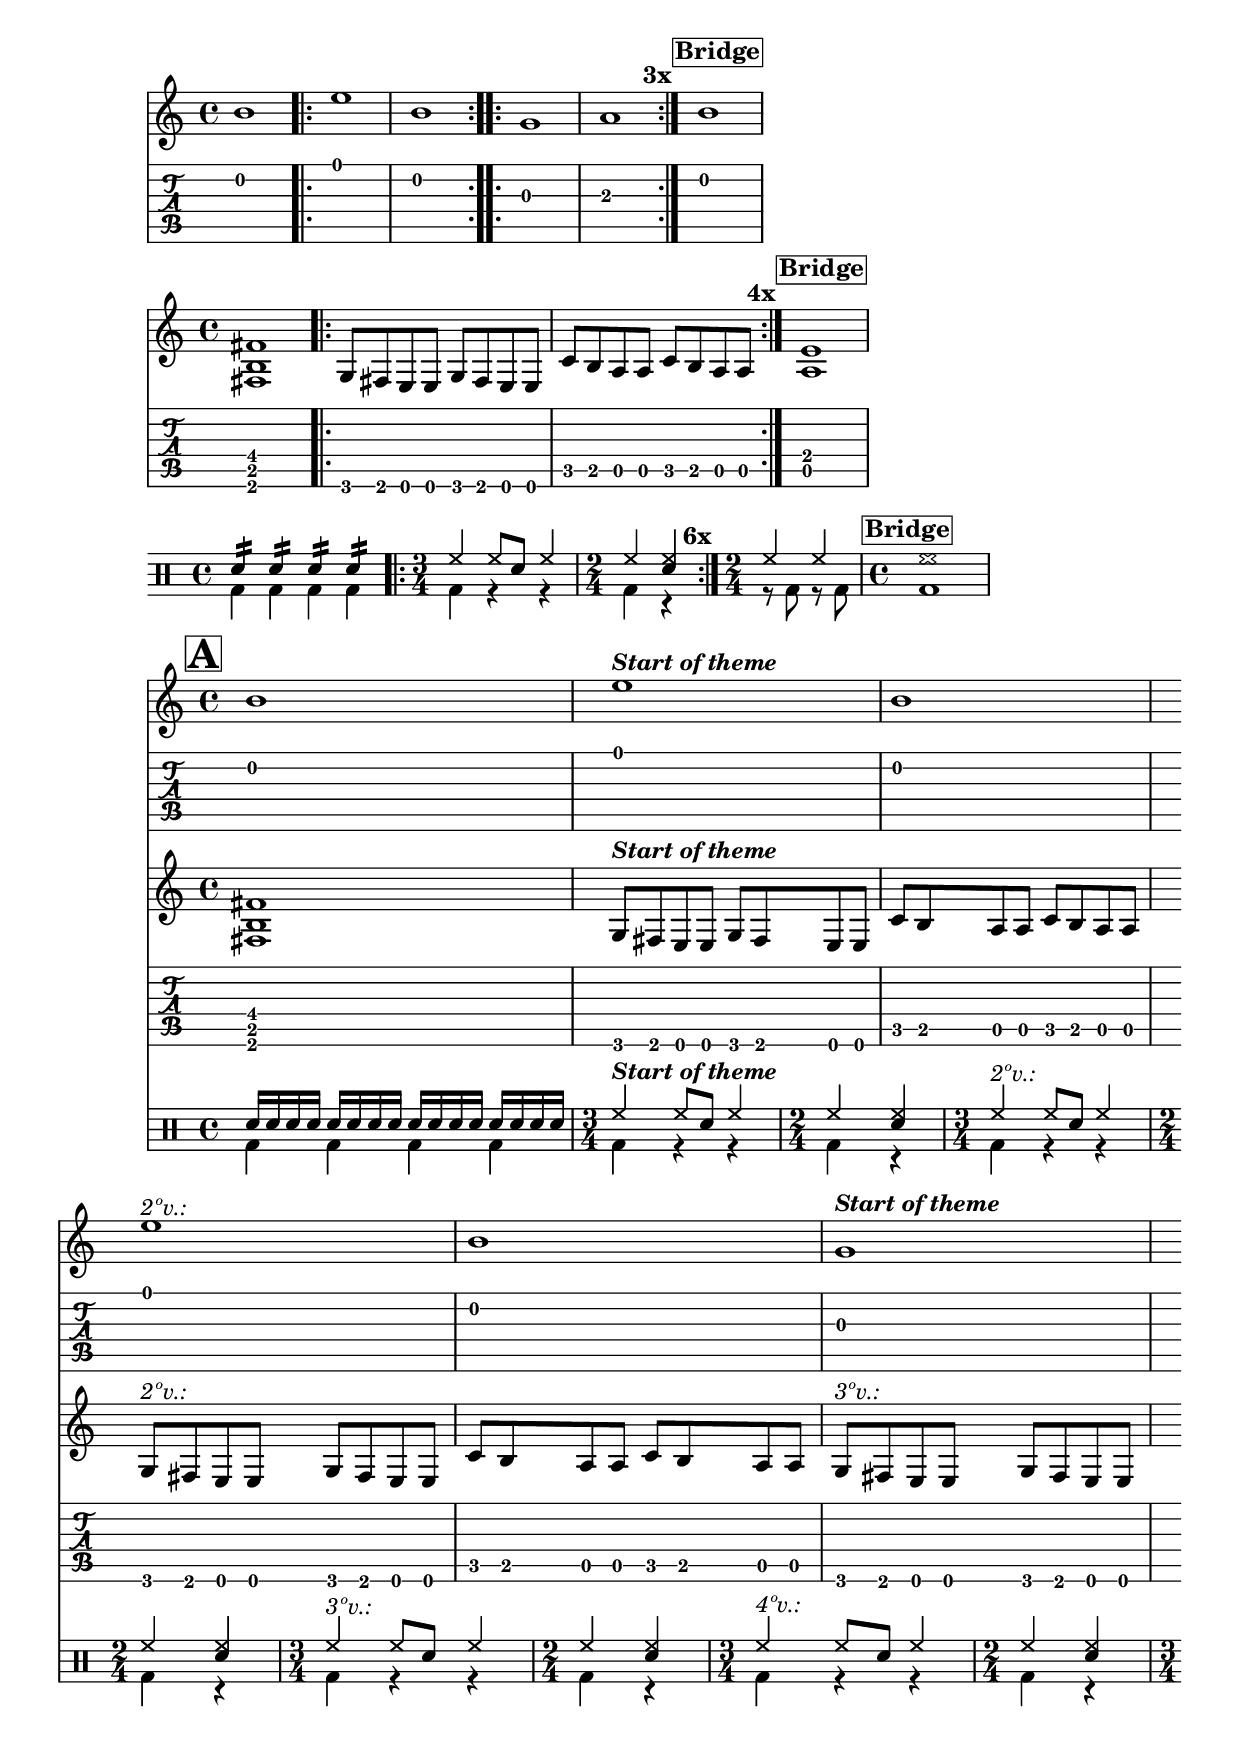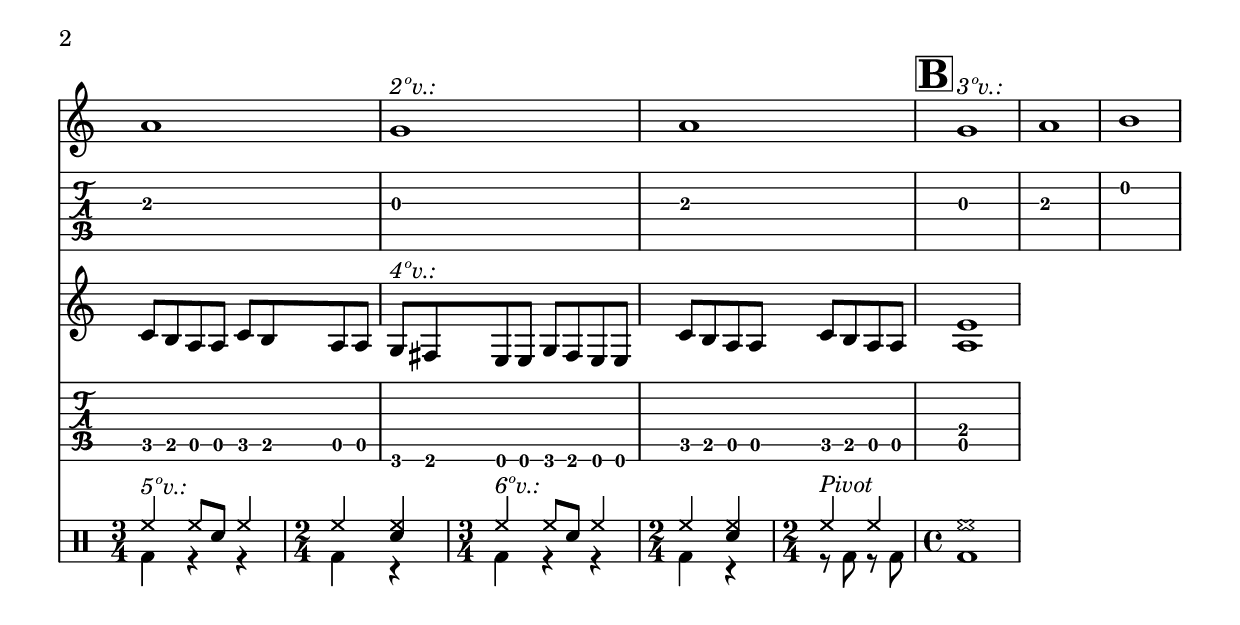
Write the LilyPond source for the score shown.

%%CODE BEGINS
%
\version "2.24.0"
%
%%SNIPPET STARTS
%
%There are three functions: ritornelloCore, ritornello and ritornelloPivot. Core is the engine behind the latter two. Ritornello is a repeat volta with markups when unfolded; Pivot is the same but with a markup after the end of the repeting (i.e, the next measure after the repeat).
%To use this snippet you need to call the function and remove certain tags: unScore (when dealing with folded scores), folScore (when dealing with unfolded scores) and sectionInd (when dealing with multi staff instruments - like guitars, which use normal staffs and tablature staffs).
%
%I've co-designed this snippet (with help from ChatGPT and the Lilypond user community - special thanks to Yoshiaki Onishi). I've written the Lilypond code; the Scheme code was made by ChatGPT and Yoshiaki made a suggestion with regards to the markup code (which is implemented).
%
%For clarity's sake:
% 'folScore' = content that appears only in the folded score
% 'unScore' = content that appears only in the unfolded score
%
#(define ritornelloCore-logged? #f)
%
ritornelloCore =
#(define-music-function
  (voltas music)
  (number? ly:music?)
  (begin
    ;; Print message only once
    (if (not ritornelloCore-logged?)
        (begin
          (set! ritornelloCore-logged? #t)
            (ly:message "\n\t\t\t\tFunction 'ritornelloCore' was called!\n\n")
            (ly:message "\tTags 'unScore', 'folScore' and 'sectionInd' are used by this snippet!")
            (ly:message "\tRemember to \\removeWithTag 'unScore' from folded musical expressions and 'folScore' from unfolded musical expressions!")
            (ly:message "\tSome multi-staff instruments must have the tag 'sectionInd' removed from some staff to avoid duplicate information!")
            (ly:message "\n\tThis message will appear only once, no matter how many times the snippet is used!")
            (ly:message "\tIf you wish to turn off this message, add '#(define ritornelloCore-logged? #t)' after the include command!\n\n")
          ))
    
  (let* (
         ;; List of volta numbers from 1 to (voltas - 1)
         (volta-list (iota (- voltas 1) 1))
         ;; For each pass, generate a \volta block with markup
         ;; The code below was suggested by Yoshiaki Onishi, as the last code was using Lilypond's internal markup structure in Scheme code.
         (volta-marks
          (map
            (lambda (n)
              (make-music
                'VoltaSpeccedMusic
                'volta-numbers
                (list n)
                'element
              (make-music
                'SequentialMusic
                'elements
              (list (make-music
                'EventChord
                'elements
              (list (make-music
                'TextScriptEvent
                'direction
                1
                'text
              ;; Change the line below to alter the volta markup messages.
              (markup #:line (#:italic (#:concat ((number->string (+ n 1)) "º" "v.:"))))
              )))))))
            volta-list))
        ) ; end of inner of (let*
    ;; Main function body
    #{
      % If the number of voltas is greater than 1 (as it should be...):
      #(if (> voltas 1)
        #{
          \repeat volta #voltas {
            \tag #'(unScore sectionInd) {
              \volta #'(1) {
                <>^\markup \bold \italic "Start of theme"
              }
            }
            #music
            % Actions on folded scores below.
            % 2 (two) returns must not be printed (as in "2x" or something similar); only 3 (three) or more returns must have their numbers printed, so as to maintain clarity.
            #(if (>= voltas 3)
               #{ \tag #'(folScore sectionInd) {
                    \textEndMark \markup \bold {\concat { #(number->string voltas) "x" } }
                  }
               #}
               ;; If less than 2 voltas do nothing.
                 #{ #}
               ) % end of actions on folded scores.
            
            % Actions on unfolded scores below.
            \tag #'(unScore sectionInd) { #@volta-marks }
          } % end of \repeat volta #voltas
    #} ;; end of condition voltas greater than 1
    ;; If the number of voltas is 1 it will just print the music expression.
    #{ #music #} ;; end of else voltas not greater than 1
    ) % end of main if voltas greater than 1
      #} ;; end of main body code
  ) ;; end of outer (let*
 ) ;; end of (begin
) % end function ritornelloCore
%
ritornello =
#(define-music-function
  (voltas music)
  (number? ly:music?)
  (ritornelloCore voltas music)
) % end function ritornello
%
ritornelloPivot =
#(define-music-function
  (voltas music)
  (number? ly:music?)
  #{
    #(ritornelloCore voltas music)
    \tag #'(unScore sectionInd) { <>^\markup \italic \magnify #1 "Pivot" } % I like to have an express warning that something is a pivot. On a folded score I don't see any need to express something as a pivot after a ritornello; however, on unfolded scores they are live saviors for me.
  #} 
) % end function ritornelloPivot
%
%%SNIPPET ENDS

%
guitarOneNotes = {\relative c' {
    b1
    \ritornello 2 { e1 b } % end ritornelo
    %
    \ritornello 3 { g1 a } % end ritornelo
    %
    \tag #'(section) { \textMark \markup \box \bold "Bridge" }
    b1
  } % end relative
} % end guitarOneNotes
%
guitarOne = {
<<
  \new Staff \removeWithTag #'() {\transpose c c' {{\guitarOneNotes}}}
  \new TabStaff \removeWithTag #'(section sectionInd) {\guitarOneNotes}
>>
} % end guitarOne
%
guitarTwoNotes = {\relative c, {
    <fis b fis'>1
    \ritornello 4 {
      \repeat unfold 2 {g8 fis e e}
      \repeat unfold 2 {c' b a a}
    } % end ritornelo
%    <fis b fis'>1~ {\repeat unfold 4 {q~}} q
    \tag #'(section) { \textMark \markup \box \bold "Bridge" }
    <a e'>1
  } % end relative
} % end guitarNotes
%
guitarTwo = {
<<
  \new Staff \removeWithTag #'() {\transpose c c' {{\guitarTwoNotes}}}
  \new TabStaff \removeWithTag #'(section sectionInd) {\guitarTwoNotes}
>>
} % end guitarTwo
%
drumsUp = {\drummode {
    {\repeat unfold 4 {\repeat tremolo 4 {sn16}}}
  \ritornelloPivot 6 {
    \time 3/4 hh4 hh8 <sn> hh4
    \time 2/4 hh4 <hh sn>4
  } % end ritornello
  \time 2/4 hh4 hh4
  \tag #'section { \textMark \markup \box \bold "Bridge" }
  \time 4/4 hh1
 } % end drummode
} % end drumsUp
%
drumsDown = {\drummode {
  {\repeat unfold 4 {bd4}}
  \repeat volta 6 {
  bd4 r r | bd4 r 
  } % end ritornello
  r8 bd8 r8 bd8 | bd1
 } % end drummode
} % end drumsDown
%
drumkit = {
  \new DrumStaff \with { \consists Merge_rests_engraver } {
    <<
    \new DrumVoice = "up"   {\voiceOne \drumsUp }
    \new DrumVoice = "down" {\voiceTwo \drumsDown }
    >>
  } % end DrumStaff
} % end drumkit
%
conductorSection = { % Staff to insert comments and sections for the conductor's score. I could use a Devnull staff, but I could see the need to insert a specific staff somewhere.
\new Staff \with { \RemoveAllEmptyStaves } {
  \textMark \markup \box \bold \magnify #1.75 "A"
  s1 
  s1*2 \break
  s1*6
  \textMark \markup \box \bold \magnify #1.75 "B"
  } % end Devnull 
} % end conductorSection
%
conductorScore = {
<<
  \conductorSection
  \guitarOne
  \guitarTwo
  \drumkit
>>
} % end conductorScore
%
\score { \removeWithTag #'unScore {\guitarOne} }
\score { \removeWithTag #'unScore {\guitarTwo} }
\score { \removeWithTag #'unScore {\drumkit} }
%\score { \removeWithTag #'unScore {<< \guitarOne \guitarTwo >> } }
\score { {\unfoldRepeats {\removeWithTag #'(folScore section) {\conductorScore}}} \layout { \enablePolymeter } }
%
%%CODE ENDS